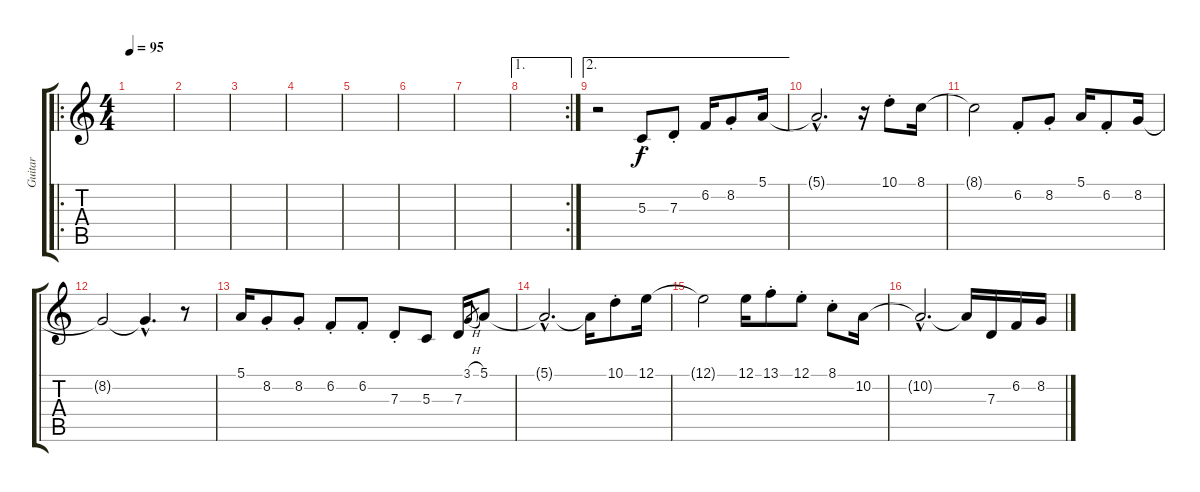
\track ("Guitar" "Guitar") {instrument electricpiano1}
\staff {score tabs}
\tuning (E4 B3 G3 D3 A2 E2) {hide}
\ro
\ts (4 4)
\tempo 95
\clef g2
\ks c
|
|
|
|
|
|
|
\ae 1
\rc 2
|
\ae 2
r.2 5.3{st}.8 7.3{st}.8 6.2.16 8.2{st}.8 5.1.16 |
5.1{hac t}.2{d} r.16 10.1{st}.8 8.1.16 |
8.1{t}.2 6.2{st}.8 8.2{st}.8 5.1.16 6.2{st}.8 8.2.16 |
8.2{t}.2 8.2{hac t}.4{d} r.8 |
5.1.16 8.2{st}.8 8.2{st}.8 6.2{st}.8 6.2{st}.8 7.3{st}.8 5.3.8 7.3.16 3.1{h}.8{gr} 5.1.8 |
5.1{hac t}.2{d} 5.1{t}.16 10.1{st}.8 12.1.16 |
12.1{t}.2 12.1.16 13.1{st}.8 12.1{st}.8 8.1{st}.8 10.2.16 |
10.2{hac t}.2{d} 10.2{t}.16 7.3.16 6.2.16 8.2.16
